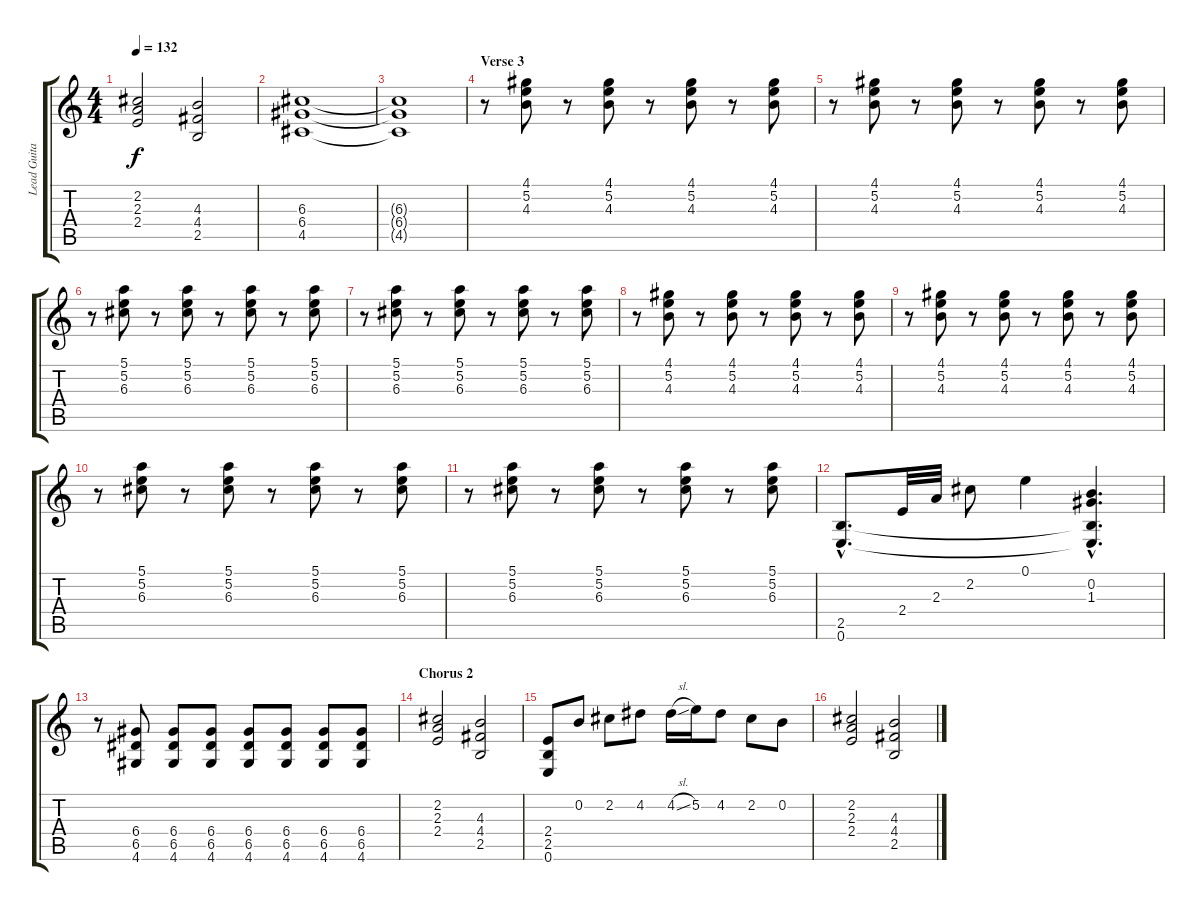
\track ("Lead Guitar" "Lead Guita") {instrument distortionguitar}
\staff {score tabs}
\tuning (E4 B3 G3 D3 A2 E2) {hide}
\ts (4 4)
\tempo 132
\clef g2
\ks c
(2.2 2.3 2.4).2{dy f} (4.3 4.4 2.5).2 |
(6.3 6.4 4.5).1 |
(6.3{t} 6.4{t} 4.5{t}).1 |
\section ("" "Verse 3")
r.8 (4.1 5.2 4.3).8 r.8 (4.1 5.2 4.3).8 r.8 (4.1 5.2 4.3).8 r.8 (4.1 5.2 4.3).8 |
r.8 (4.1 5.2 4.3).8 r.8 (4.1 5.2 4.3).8 r.8 (4.1 5.2 4.3).8 r.8 (4.1 5.2 4.3).8 |
r.8 (5.1 5.2 6.3).8 r.8 (5.1 5.2 6.3).8 r.8 (5.1 5.2 6.3).8 r.8 (5.1 5.2 6.3).8 |
r.8 (5.1 5.2 6.3).8 r.8 (5.1 5.2 6.3).8 r.8 (5.1 5.2 6.3).8 r.8 (5.1 5.2 6.3).8 |
r.8 (4.1 5.2 4.3).8 r.8 (4.1 5.2 4.3).8 r.8 (4.1 5.2 4.3).8 r.8 (4.1 5.2 4.3).8 |
r.8 (4.1 5.2 4.3).8 r.8 (4.1 5.2 4.3).8 r.8 (4.1 5.2 4.3).8 r.8 (4.1 5.2 4.3).8 |
r.8 (5.1 5.2 6.3).8 r.8 (5.1 5.2 6.3).8 r.8 (5.1 5.2 6.3).8 r.8 (5.1 5.2 6.3).8 |
r.8 (5.1 5.2 6.3).8 r.8 (5.1 5.2 6.3).8 r.8 (5.1 5.2 6.3).8 r.8 (5.1 5.2 6.3).8 |
(2.5{hac} 0.6{hac}).8{d} 2.4.32 2.3.32 2.2.8 0.1.4 (0.2{hac} 1.3{hac} 2.5{hac t} 0.6{hac t}).4{d} |
r.8 (6.4 6.5 4.6).8 (6.4 6.5 4.6).8 (6.4 6.5 4.6).8 (6.4 6.5 4.6).8 (6.4 6.5 4.6).8 (6.4 6.5 4.6).8 (6.4 6.5 4.6).8 |
\section ("" "Chorus 2")
(2.2 2.3 2.4).2 (4.3 4.4 2.5).2 |
(2.4 2.5 0.6).8 0.2.8 2.2.8 4.2.8 4.2{sl}.16 5.2.16 4.2.8 2.2.8 0.2.8 |
(2.2 2.3 2.4).2 (4.3 4.4 2.5).2
